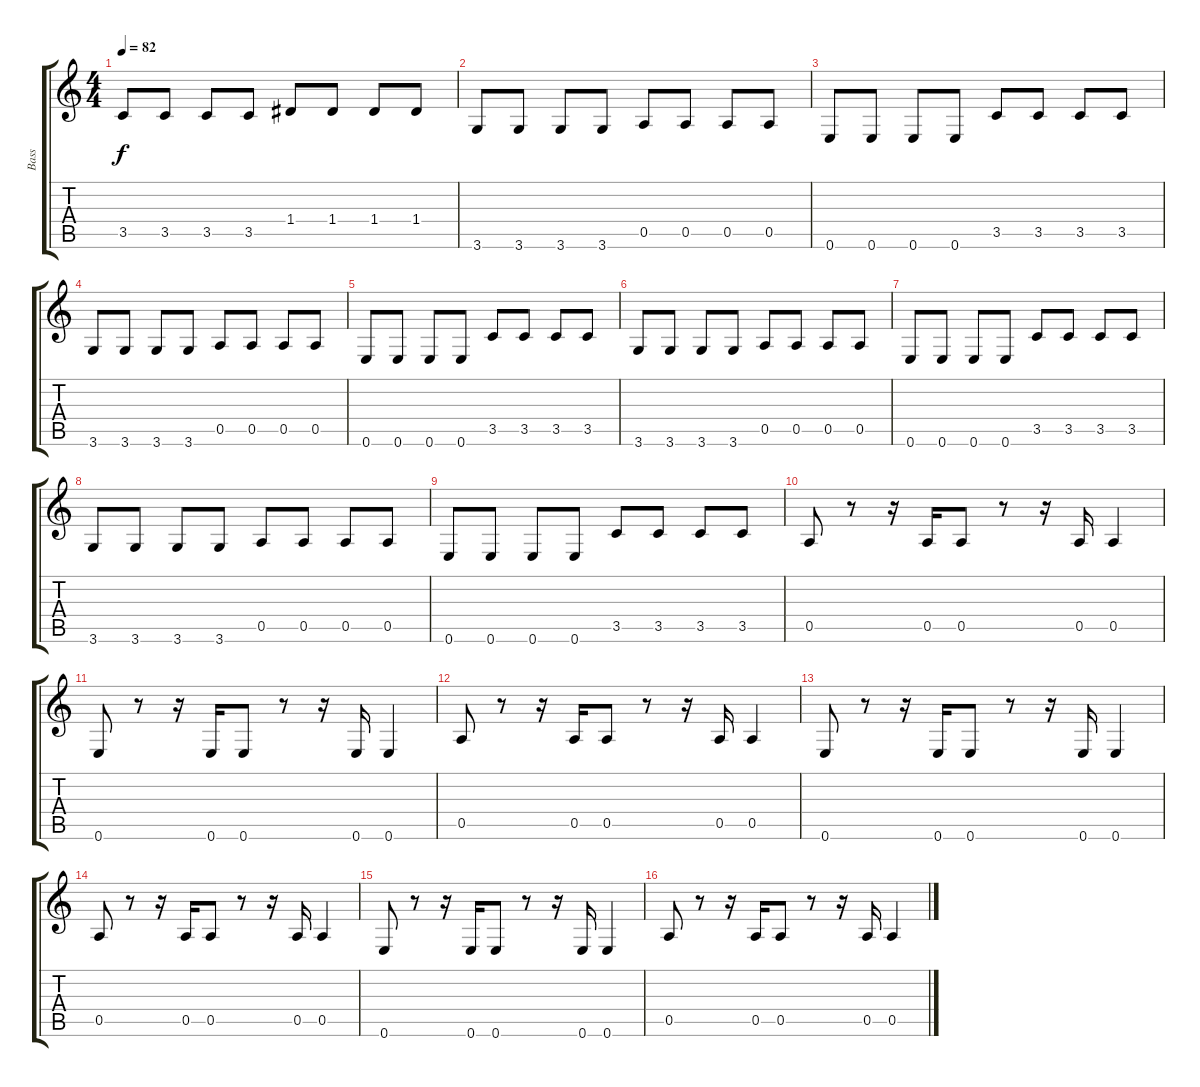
\track ("Bass" "Bass") {instrument fretlessbass}
\staff {score tabs}
\tuning (E4 B3 G3 D3 A2 E2) {hide}
\ts (4 4)
\tempo 82
\clef g2
\ks c
3.5.8{dy f} 3.5.8 3.5.8 3.5.8 1.4.8 1.4.8 1.4.8 1.4.8 |
3.6.8 3.6.8 3.6.8 3.6.8 0.5.8 0.5.8 0.5.8 0.5.8 |
0.6.8 0.6.8 0.6.8 0.6.8 3.5.8 3.5.8 3.5.8 3.5.8 |
3.6.8 3.6.8 3.6.8 3.6.8 0.5.8 0.5.8 0.5.8 0.5.8 |
0.6.8 0.6.8 0.6.8 0.6.8 3.5.8 3.5.8 3.5.8 3.5.8 |
3.6.8 3.6.8 3.6.8 3.6.8 0.5.8 0.5.8 0.5.8 0.5.8 |
0.6.8 0.6.8 0.6.8 0.6.8 3.5.8 3.5.8 3.5.8 3.5.8 |
3.6.8 3.6.8 3.6.8 3.6.8 0.5.8 0.5.8 0.5.8 0.5.8 |
0.6.8 0.6.8 0.6.8 0.6.8 3.5.8 3.5.8 3.5.8 3.5.8 |
0.5.8 r.8 r.16 0.5.16 0.5.8 r.8 r.16 0.5.16 0.5.4 |
0.6.8 r.8 r.16 0.6.16 0.6.8 r.8 r.16 0.6.16 0.6.4 |
0.5.8 r.8 r.16 0.5.16 0.5.8 r.8 r.16 0.5.16 0.5.4 |
0.6.8 r.8 r.16 0.6.16 0.6.8 r.8 r.16 0.6.16 0.6.4 |
0.5.8 r.8 r.16 0.5.16 0.5.8 r.8 r.16 0.5.16 0.5.4 |
0.6.8 r.8 r.16 0.6.16 0.6.8 r.8 r.16 0.6.16 0.6.4 |
0.5.8 r.8 r.16 0.5.16 0.5.8 r.8 r.16 0.5.16 0.5.4
